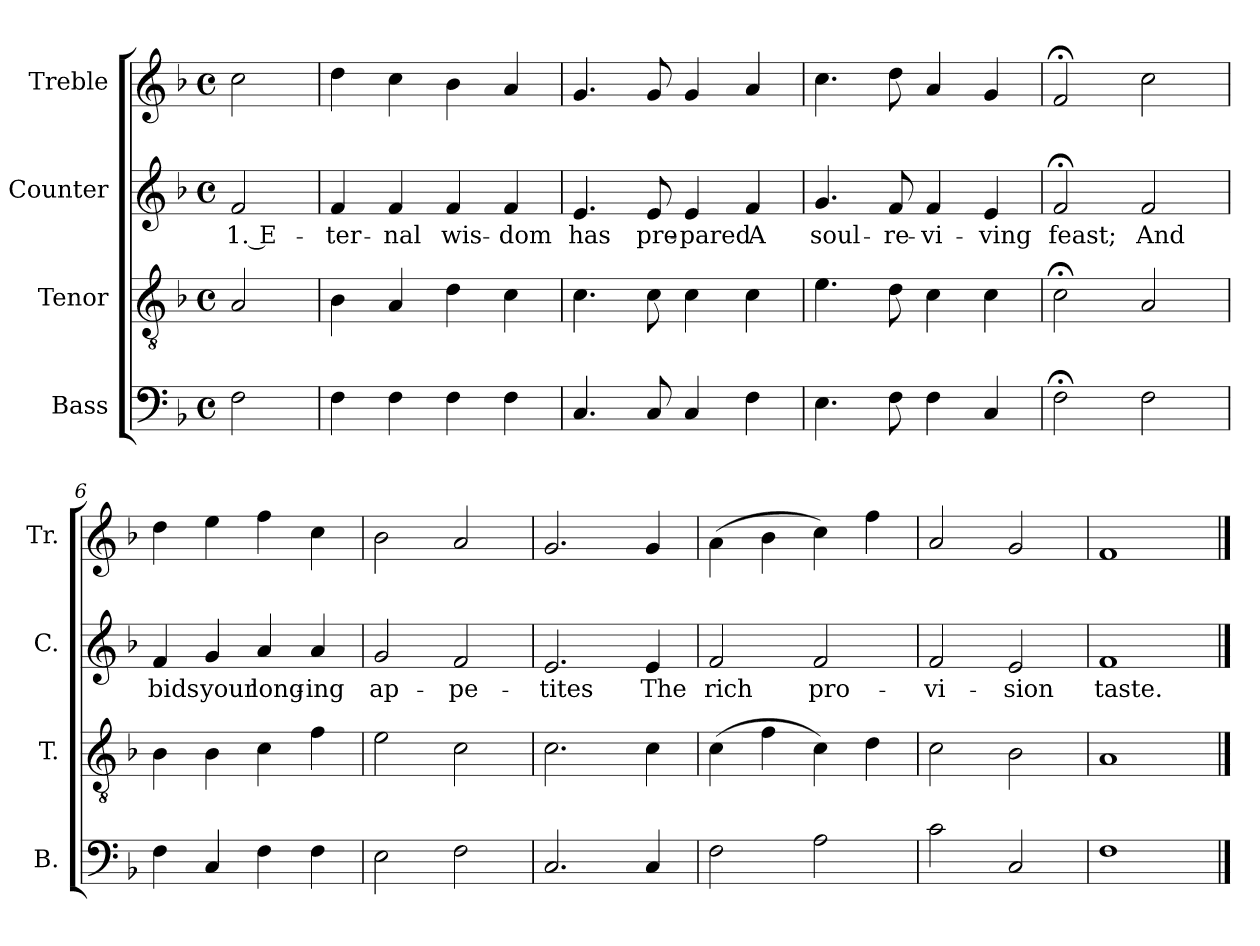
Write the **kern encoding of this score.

**kern	**kern	**kern	**text	**kern
*part4	*part3	*part2	*part2	*part1
*staff4	*staff3	*staff2	*staff2	*staff1
*I"Bass	*I"Tenor	*I"Counter	*	*I"Treble
*I'B.	*I'T.	*I'C.	*	*I'Tr.
*clefF4	*clefGv2	*clefG2	*	*clefG2
*k[b-]	*k[b-]	*k[b-]	*	*k[b-]
*M4/4	*M4/4	*M4/4	*	*M4/4
*met(c)	*met(c)	*met(c)	*	*met(c)
=1	=1	=1	=1	=1
2F\	2A/	2f/	1. E-	2cc\
=2	=2	=2	=2	=2
4F\	4B-\	4f/	-ter-	4dd\
4F\	4A/	4f/	-nal	4cc\
4F\	4d\	4f/	wis-	4b-\
4F\	4c\	4f/	-dom	4a/
=3	=3	=3	=3	=3
4.C/	4.c\	4.e/	has	4.g/
8C/	8c\	8e/	pre-	8g/
4C/	4c\	4e/	-pared	4g/
4F\	4c\	4f/	A	4a/
=4	=4	=4	=4	=4
4.E\	4.e\	4.g/	soul-	4.cc\
8F\	8d\	8f/	-re-	8dd\
4F\	4c\	4f/	-vi-	4a/
4C/	4c\	4e/	-ving	4g/
=5	=5	=5	=5	=5
2F;<\	2c;<\	2f;</	feast;	2f;</
2F\	2A/	2f/	And	2cc\
=6	=6	=6	=6	=6
4F\	4B-\	4f/	bids	4dd\
4C/	4B-\	4g/	your	4ee\
4F\	4c\	4a/	long-	4ff\
4F\	4f\	4a/	-ing	4cc\
=7	=7	=7	=7	=7
2E\	2e\	2g/	ap-	2b-\
2F\	2c\	2f/	-pe-	2a/
=8	=8	=8	=8	=8
2.C/	2.c\	2.e/	-tites	2.g/
4C/	4c\	4e/	The	4g/
=9	=9	=9	=9	=9
2F\	(4c\	2f/	rich	(4a\
.	4f\	.	.	4b-\
2A\	4c\)	2f/	pro-	4cc\)
.	4d\	.	.	4ff\
=10	=10	=10	=10	=10
2c\	2c\	2f/	-vi-	2a/
2C/	2B-\	2e/	-sion	2g/
=11	=11	=11	=11	=11
1F	1A	1f	taste.	1f
==	==	==	==	==
*-	*-	*-	*-	*-
